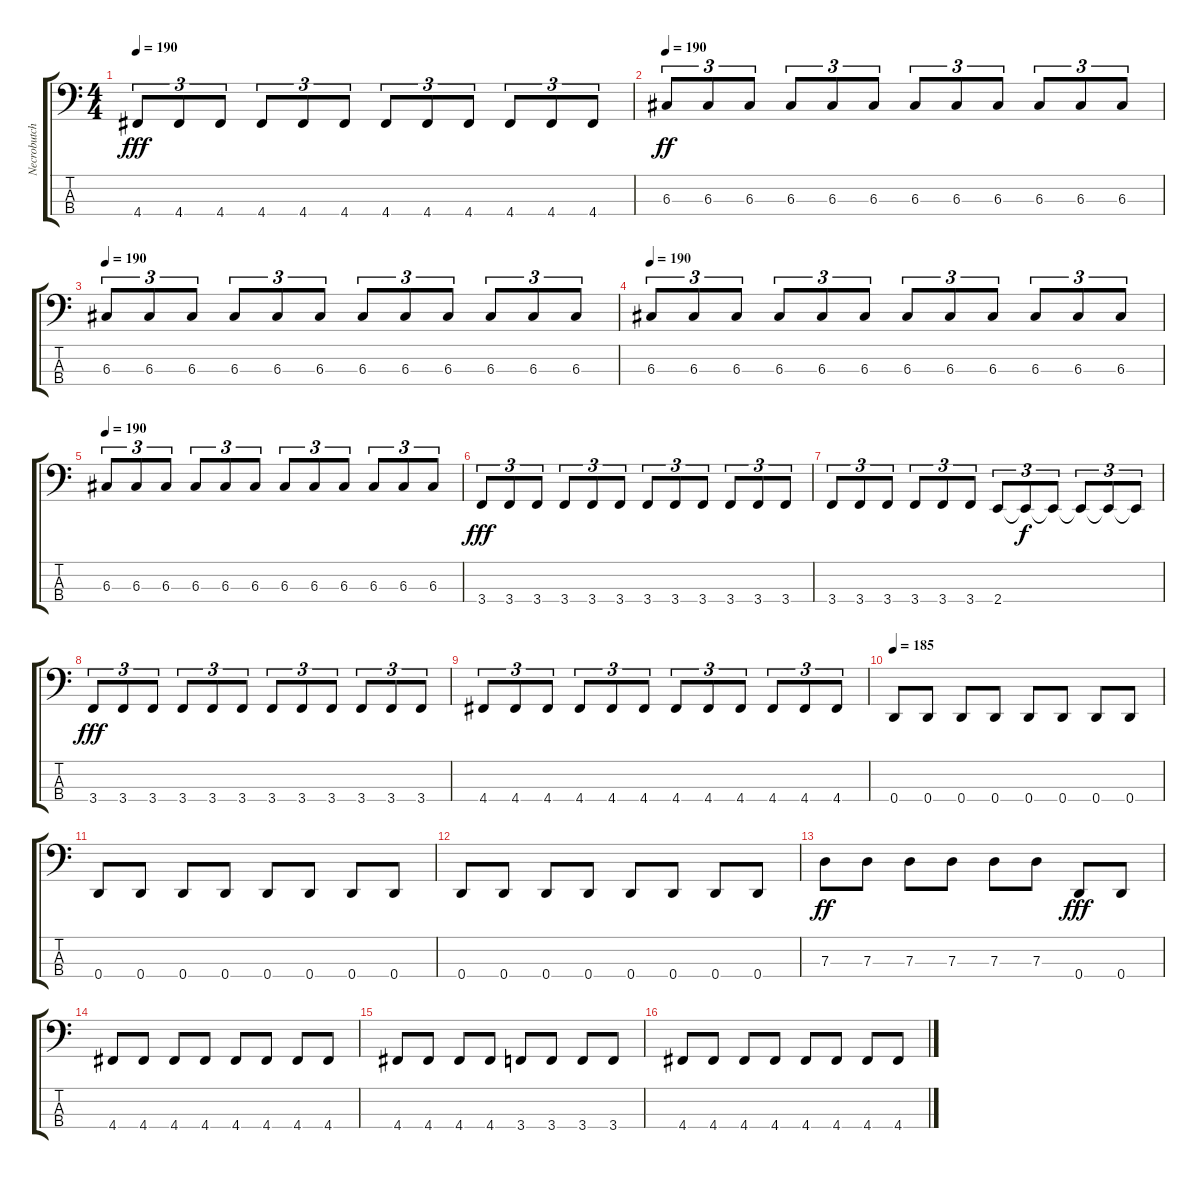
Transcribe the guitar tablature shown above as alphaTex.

\track ("Necrobutcher" "Necrobutch") {instrument electricbassfinger}
\staff {score tabs}
\tuning (F2 C2 G1 D1) {hide}
\ts (4 4)
\tempo 190
\clef f4
\ks c
4.4.8{tu (3 2) dy fff} 4.4.8{tu (3 2)} 4.4.8{tu (3 2)} 4.4.8{tu (3 2)} 4.4.8{tu (3 2)} 4.4.8{tu (3 2)} 4.4.8{tu (3 2)} 4.4.8{tu (3 2)} 4.4.8{tu (3 2)} 4.4.8{tu (3 2)} 4.4.8{tu (3 2)} 4.4.8{tu (3 2)} |
\tempo 190
6.3.8{tu (3 2) dy ff} 6.3.8{tu (3 2)} 6.3.8{tu (3 2)} 6.3.8{tu (3 2)} 6.3.8{tu (3 2)} 6.3.8{tu (3 2)} 6.3.8{tu (3 2)} 6.3.8{tu (3 2)} 6.3.8{tu (3 2)} 6.3.8{tu (3 2)} 6.3.8{tu (3 2)} 6.3.8{tu (3 2)} |
\tempo 190
6.3.8{tu (3 2)} 6.3.8{tu (3 2)} 6.3.8{tu (3 2)} 6.3.8{tu (3 2)} 6.3.8{tu (3 2)} 6.3.8{tu (3 2)} 6.3.8{tu (3 2)} 6.3.8{tu (3 2)} 6.3.8{tu (3 2)} 6.3.8{tu (3 2)} 6.3.8{tu (3 2)} 6.3.8{tu (3 2)} |
\tempo 190
6.3.8{tu (3 2)} 6.3.8{tu (3 2)} 6.3.8{tu (3 2)} 6.3.8{tu (3 2)} 6.3.8{tu (3 2)} 6.3.8{tu (3 2)} 6.3.8{tu (3 2)} 6.3.8{tu (3 2)} 6.3.8{tu (3 2)} 6.3.8{tu (3 2)} 6.3.8{tu (3 2)} 6.3.8{tu (3 2)} |
\tempo 190
6.3.8{tu (3 2)} 6.3.8{tu (3 2)} 6.3.8{tu (3 2)} 6.3.8{tu (3 2)} 6.3.8{tu (3 2)} 6.3.8{tu (3 2)} 6.3.8{tu (3 2)} 6.3.8{tu (3 2)} 6.3.8{tu (3 2)} 6.3.8{tu (3 2)} 6.3.8{tu (3 2)} 6.3.8{tu (3 2)} |
3.4.8{tu (3 2) dy fff} 3.4.8{tu (3 2)} 3.4.8{tu (3 2)} 3.4.8{tu (3 2)} 3.4.8{tu (3 2)} 3.4.8{tu (3 2)} 3.4.8{tu (3 2)} 3.4.8{tu (3 2)} 3.4.8{tu (3 2)} 3.4.8{tu (3 2)} 3.4.8{tu (3 2)} 3.4.8{tu (3 2)} |
3.4.8{tu (3 2)} 3.4.8{tu (3 2)} 3.4.8{tu (3 2)} 3.4.8{tu (3 2)} 3.4.8{tu (3 2)} 3.4.8{tu (3 2)} 2.4.8{tu (3 2)} 2.4{t}.8{tu (3 2) dy f} 2.4{t}.8{tu (3 2)} 2.4{t}.8{tu (3 2)} 2.4{t}.8{tu (3 2)} 2.4{t}.8{tu (3 2)} |
3.4.8{tu (3 2) dy fff} 3.4.8{tu (3 2)} 3.4.8{tu (3 2)} 3.4.8{tu (3 2)} 3.4.8{tu (3 2)} 3.4.8{tu (3 2)} 3.4.8{tu (3 2)} 3.4.8{tu (3 2)} 3.4.8{tu (3 2)} 3.4.8{tu (3 2)} 3.4.8{tu (3 2)} 3.4.8{tu (3 2)} |
4.4.8{tu (3 2)} 4.4.8{tu (3 2)} 4.4.8{tu (3 2)} 4.4.8{tu (3 2)} 4.4.8{tu (3 2)} 4.4.8{tu (3 2)} 4.4.8{tu (3 2)} 4.4.8{tu (3 2)} 4.4.8{tu (3 2)} 4.4.8{tu (3 2)} 4.4.8{tu (3 2)} 4.4.8{tu (3 2)} |
\tempo 185
0.4.8 0.4.8 0.4.8 0.4.8 0.4.8 0.4.8 0.4.8 0.4.8 |
0.4.8 0.4.8 0.4.8 0.4.8 0.4.8 0.4.8 0.4.8 0.4.8 |
0.4.8 0.4.8 0.4.8 0.4.8 0.4.8 0.4.8 0.4.8 0.4.8 |
7.3.8{dy ff} 7.3.8 7.3.8 7.3.8 7.3.8 7.3.8 0.4.8{dy fff} 0.4.8 |
4.4.8 4.4.8 4.4.8 4.4.8 4.4.8 4.4.8 4.4.8 4.4.8 |
4.4.8 4.4.8 4.4.8 4.4.8 3.4.8 3.4.8 3.4.8 3.4.8 |
4.4.8 4.4.8 4.4.8 4.4.8 4.4.8 4.4.8 4.4.8 4.4.8
